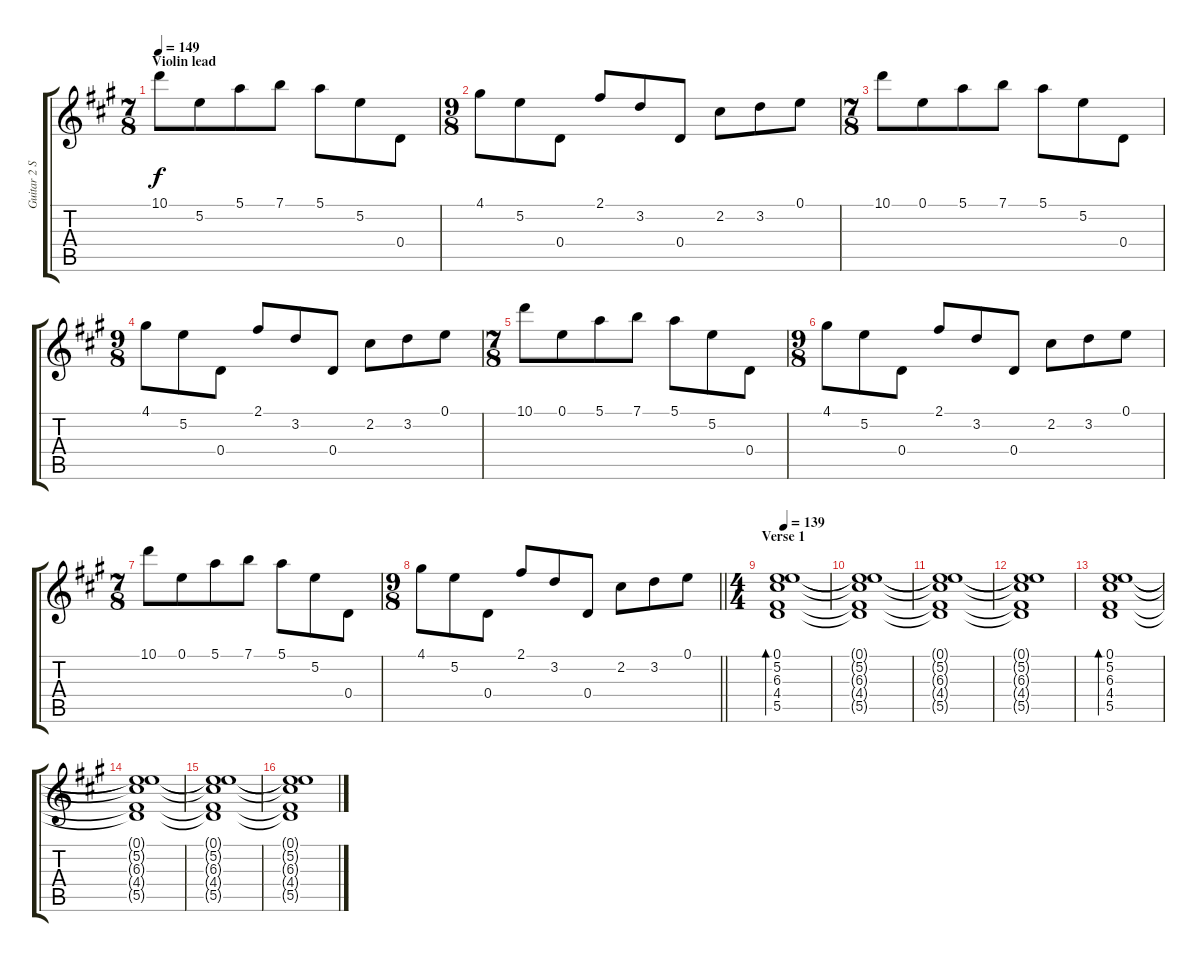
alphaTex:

\track ("Guitar 2 Standard Tuning" "Guitar 2 S") {instrument electricguitarjazz}
\staff {score tabs}
\tuning (E4 B3 G3 D3 A2 E2) {hide}
\ts (7 8)
\section ("" "Violin lead")
\tempo 149
\clef g2
\ks a
10.1.8{dy f} 5.2.8 5.1.8 7.1.8 5.1.8 5.2.8 0.4.8 |
\ts (9 8)
4.1.8 5.2.8 0.4.8 2.1.8 3.2.8 0.4.8 2.2.8 3.2.8 0.1.8 |
\ts (7 8)
10.1.8 0.1.8 5.1.8 7.1.8 5.1.8 5.2.8 0.4.8 |
\ts (9 8)
4.1.8 5.2.8 0.4.8 2.1.8 3.2.8 0.4.8 2.2.8 3.2.8 0.1.8 |
\ts (7 8)
10.1.8 0.1.8 5.1.8 7.1.8 5.1.8 5.2.8 0.4.8 |
\ts (9 8)
4.1.8 5.2.8 0.4.8 2.1.8 3.2.8 0.4.8 2.2.8 3.2.8 0.1.8 |
\ts (7 8)
10.1.8 0.1.8 5.1.8 7.1.8 5.1.8 5.2.8 0.4.8 |
\ts (9 8)
\barLineRight lightlight
4.1.8 5.2.8 0.4.8 2.1.8 3.2.8 0.4.8 2.2.8 3.2.8 0.1.8 |
\ts (4 4)
\section ("" "Verse 1")
\tempo 139
(0.1 5.2 6.3 4.4 5.5).1{bd 240} |
(0.1{t} 5.2{t} 6.3{t} 4.4{t} 5.5{t}).1 |
(0.1{t} 5.2{t} 6.3{t} 4.4{t} 5.5{t}).1 |
(0.1{t} 5.2{t} 6.3{t} 4.4{t} 5.5{t}).1 |
(0.1 5.2 6.3 4.4 5.5).1{bd 240} |
(0.1{t} 5.2{t} 6.3{t} 4.4{t} 5.5{t}).1 |
(0.1{t} 5.2{t} 6.3{t} 4.4{t} 5.5{t}).1 |
(0.1{t} 5.2{t} 6.3{t} 4.4{t} 5.5{t}).1
